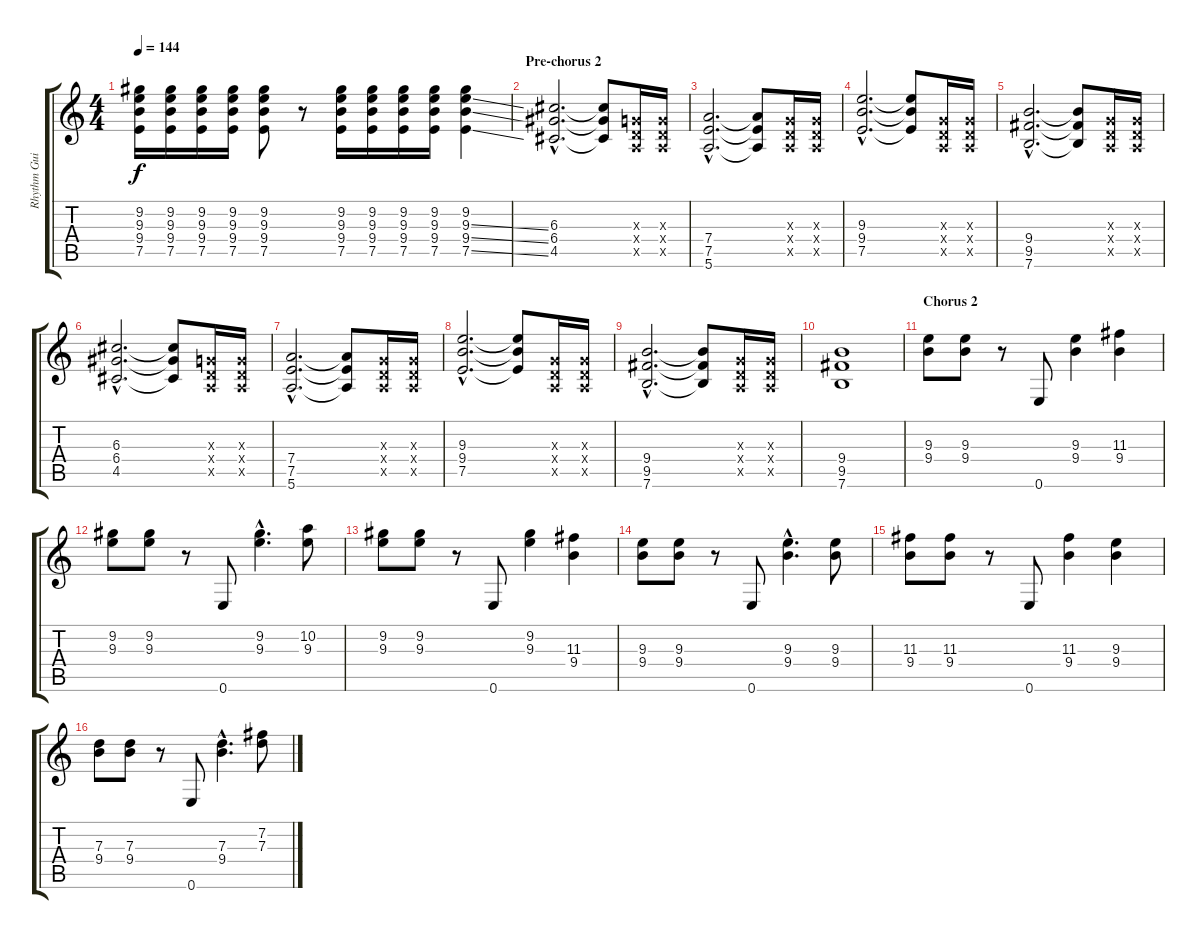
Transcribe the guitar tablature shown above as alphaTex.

\track ("Rhythm Guitar 1" "Rhythm Gui") {instrument overdrivenguitar}
\staff {score tabs}
\tuning (E4 B3 G3 D3 A2 E2) {hide}
\ts (4 4)
\tempo 144
\clef g2
\ks c
(9.2 9.3 9.4 7.5).16{dy f} (9.2 9.3 9.4 7.5).16 (9.2 9.3 9.4 7.5).16 (9.2 9.3 9.4 7.5).16 (9.2 9.3 9.4 7.5).8 r.8 (9.2 9.3 9.4 7.5).16 (9.2 9.3 9.4 7.5).16 (9.2 9.3 9.4 7.5).16 (9.2 9.3 9.4 7.5).16 (9.2 9.3{ss} 9.4{ss} 7.5{ss}).4 |
\section ("" "Pre-chorus 2")
(6.3{hac} 6.4{hac} 4.5{hac}).2{d} (6.3{t} 6.4{t} 4.5{t}).8 (0.3{x} 0.4{x} 0.5{x}).16 (0.3{x} 0.4{x} 0.5{x}).16 |
(7.4{hac} 7.5{hac} 5.6{hac}).2{d} (7.4{t} 7.5{t} 5.6{t}).8 (0.3{x} 0.4{x} 0.5{x}).16 (0.3{x} 0.4{x} 0.5{x}).16 |
(9.3{hac} 9.4{hac} 7.5{hac}).2{d} (9.3{t} 9.4{t} 7.5{t}).8 (0.3{x} 0.4{x} 0.5{x}).16 (0.3{x} 0.4{x} 0.5{x}).16 |
(9.4{hac} 9.5{hac} 7.6{hac}).2{d} (9.4{t} 9.5{t} 7.6{t}).8 (0.3{x} 0.4{x} 0.5{x}).16 (0.3{x} 0.4{x} 0.5{x}).16 |
(6.3{hac} 6.4{hac} 4.5{hac}).2{d} (6.3{t} 6.4{t} 4.5{t}).8 (0.3{x} 0.4{x} 0.5{x}).16 (0.3{x} 0.4{x} 0.5{x}).16 |
(7.4{hac} 7.5{hac} 5.6{hac}).2{d} (7.4{t} 7.5{t} 5.6{t}).8 (0.3{x} 0.4{x} 0.5{x}).16 (0.3{x} 0.4{x} 0.5{x}).16 |
(9.3{hac} 9.4{hac} 7.5{hac}).2{d} (9.3{t} 9.4{t} 7.5{t}).8 (0.3{x} 0.4{x} 0.5{x}).16 (0.3{x} 0.4{x} 0.5{x}).16 |
(9.4{hac} 9.5{hac} 7.6{hac}).2{d} (9.4{t} 9.5{t} 7.6{t}).8 (0.3{x} 0.4{x} 0.5{x}).16 (0.3{x} 0.4{x} 0.5{x}).16 |
(9.4 9.5 7.6).1 |
\section ("" "Chorus 2")
(9.3 9.4).8 (9.3 9.4).8 r.8 0.6.8 (9.3 9.4).4 (11.3 9.4).4 |
(9.2 9.3).8 (9.2 9.3).8 r.8 0.6.8 (9.2{hac} 9.3{hac}).4{d} (10.2 9.3).8 |
(9.2 9.3).8 (9.2 9.3).8 r.8 0.6.8 (9.2 9.3).4 (11.3 9.4).4 |
(9.3 9.4).8 (9.3 9.4).8 r.8 0.6.8 (9.3{hac} 9.4{hac}).4{d} (9.3 9.4).8 |
(11.3 9.4).8 (11.3 9.4).8 r.8 0.6.8 (11.3 9.4).4 (9.3 9.4).4 |
(7.3 9.4).8 (7.3 9.4).8 r.8 0.6.8 (7.3{hac} 9.4{hac}).4{d} (7.2 7.3).8
